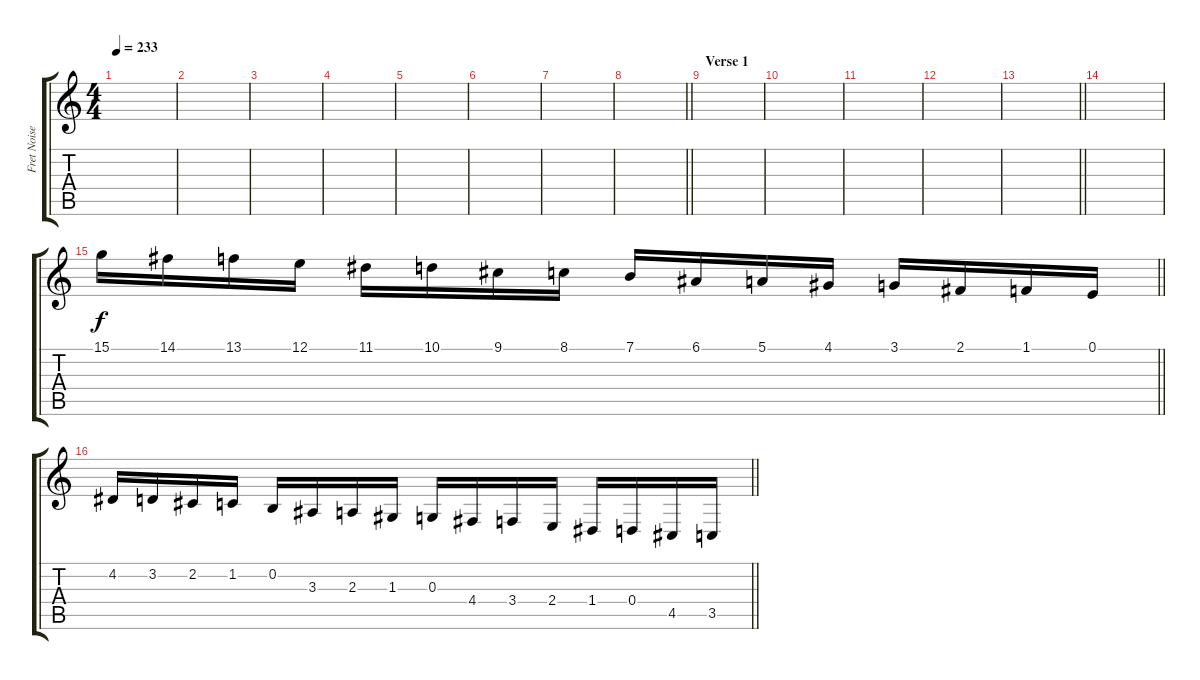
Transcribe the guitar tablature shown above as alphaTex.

\track ("Fret Noise" "Fret Noise") {instrument guitarfretnoise}
\staff {score tabs}
\tuning (E4 B3 G3 D3 A2 E2) {hide}
\ts (4 4)
\tempo 233
\clef g2
\ks c
|
|
|
|
|
|
|
\barLineRight lightlight
|
\section ("" "Verse 1")
|
|
|
|
\barLineRight lightlight
|
|
\barLineRight lightlight
15.1.16 14.1.16 13.1.16 12.1.16 11.1.16 10.1.16 9.1.16 8.1.16 7.1.16 6.1.16 5.1.16 4.1.16 3.1.16 2.1.16 1.1.16 0.1.16 |
\barLineRight lightlight
4.2.16 3.2.16 2.2.16 1.2.16 0.2.16 3.3.16 2.3.16 1.3.16 0.3.16 4.4.16 3.4.16 2.4.16 1.4.16 0.4.16 4.5.16 3.5.16
